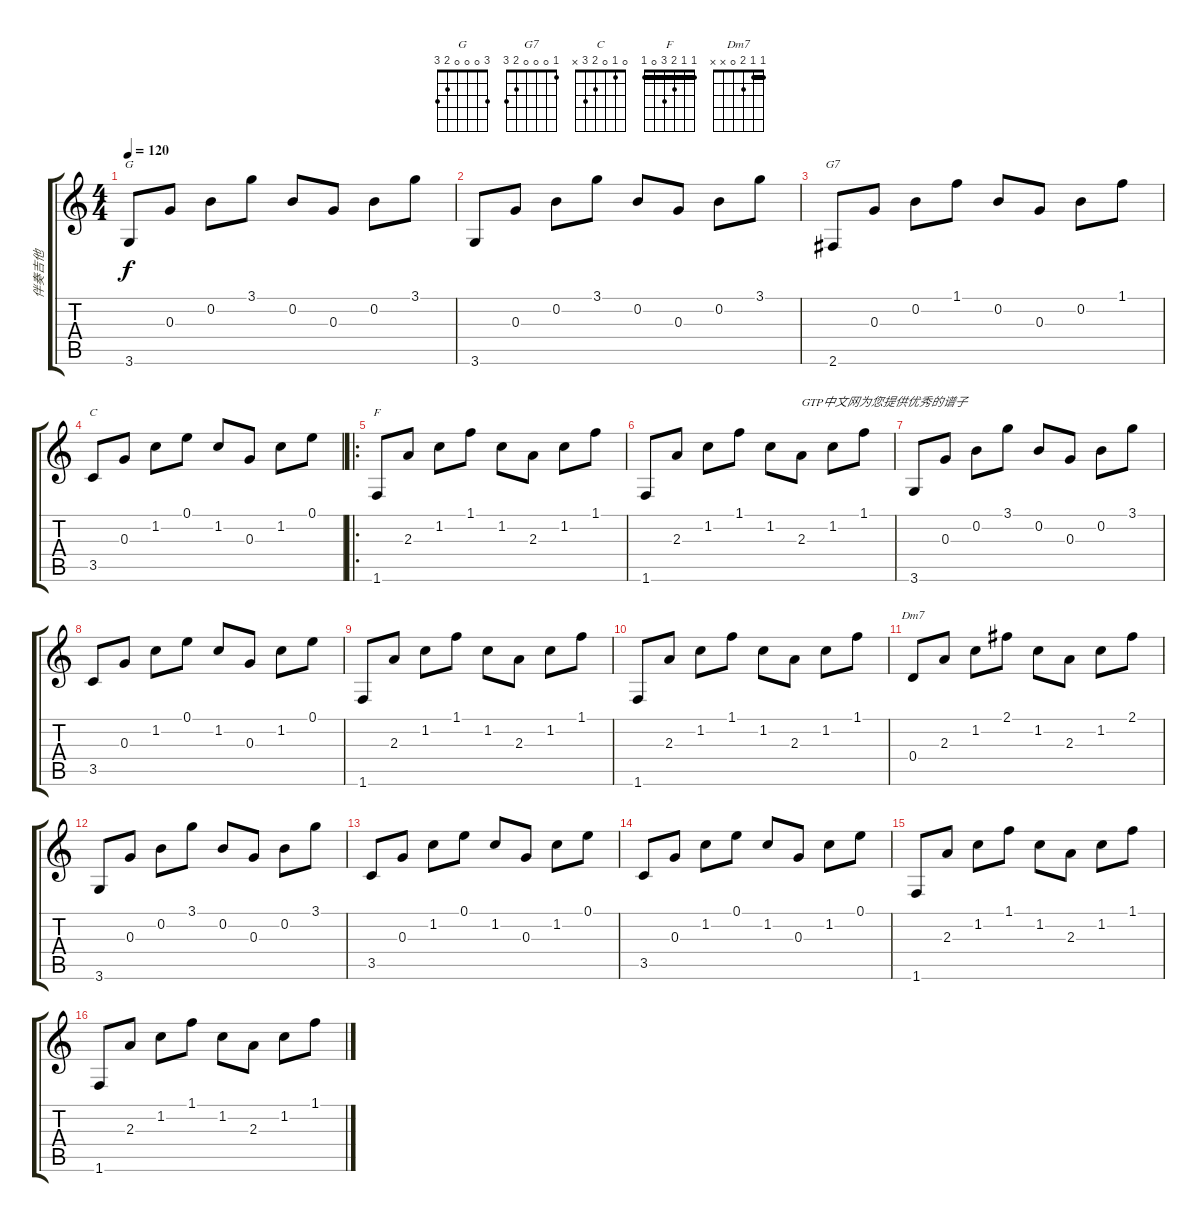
\track ("伴奏吉他" "伴奏吉他") {instrument acousticguitarsteel}
\staff {score tabs}
\tuning (E4 B3 G3 D3 A2 E2) {hide}
\chord ("G" 3 0 0 0 2 3)
\chord ("G7" 1 0 0 0 2 3)
\chord ("C" 0 1 0 2 3 x)
\chord ("F" 1 1 2 3 0 1) {barre 1}
\chord ("Dm7" 1 1 2 0 x x) {barre 1}
\ts (4 4)
\tempo 120
\clef g2
\ks c
3.6.8{ch "G" dy f} 0.3.8 0.2.8 3.1.8 0.2.8 0.3.8 0.2.8 3.1.8 |
3.6.8 0.3.8 0.2.8 3.1.8 0.2.8 0.3.8 0.2.8 3.1.8 |
2.6.8{ch "G7"} 0.3.8 0.2.8 1.1.8 0.2.8 0.3.8 0.2.8 1.1.8 |
3.5.8{ch "C"} 0.3.8 1.2.8 0.1.8 1.2.8 0.3.8 1.2.8 0.1.8 |
\ro
1.6.8{ch "F"} 2.3.8 1.2.8 1.1.8 1.2.8 2.3.8 1.2.8 1.1.8 |
1.6.8 2.3.8 1.2.8 1.1.8 1.2.8 2.3.8{txt "GTP中文网为您提供优秀的谱子"} 1.2.8 1.1.8 |
3.6.8 0.3.8 0.2.8 3.1.8 0.2.8 0.3.8 0.2.8 3.1.8 |
3.5.8 0.3.8 1.2.8 0.1.8 1.2.8 0.3.8 1.2.8 0.1.8 |
1.6.8 2.3.8 1.2.8 1.1.8 1.2.8 2.3.8 1.2.8 1.1.8 |
1.6.8 2.3.8 1.2.8 1.1.8 1.2.8 2.3.8 1.2.8 1.1.8 |
0.4.8{ch "Dm7"} 2.3.8 1.2.8 2.1.8 1.2.8 2.3.8 1.2.8 2.1.8 |
3.6.8 0.3.8 0.2.8 3.1.8 0.2.8 0.3.8 0.2.8 3.1.8 |
3.5.8 0.3.8 1.2.8 0.1.8 1.2.8 0.3.8 1.2.8 0.1.8 |
3.5.8 0.3.8 1.2.8 0.1.8 1.2.8 0.3.8 1.2.8 0.1.8 |
1.6.8 2.3.8 1.2.8 1.1.8 1.2.8 2.3.8 1.2.8 1.1.8 |
1.6.8 2.3.8 1.2.8 1.1.8 1.2.8 2.3.8 1.2.8 1.1.8
